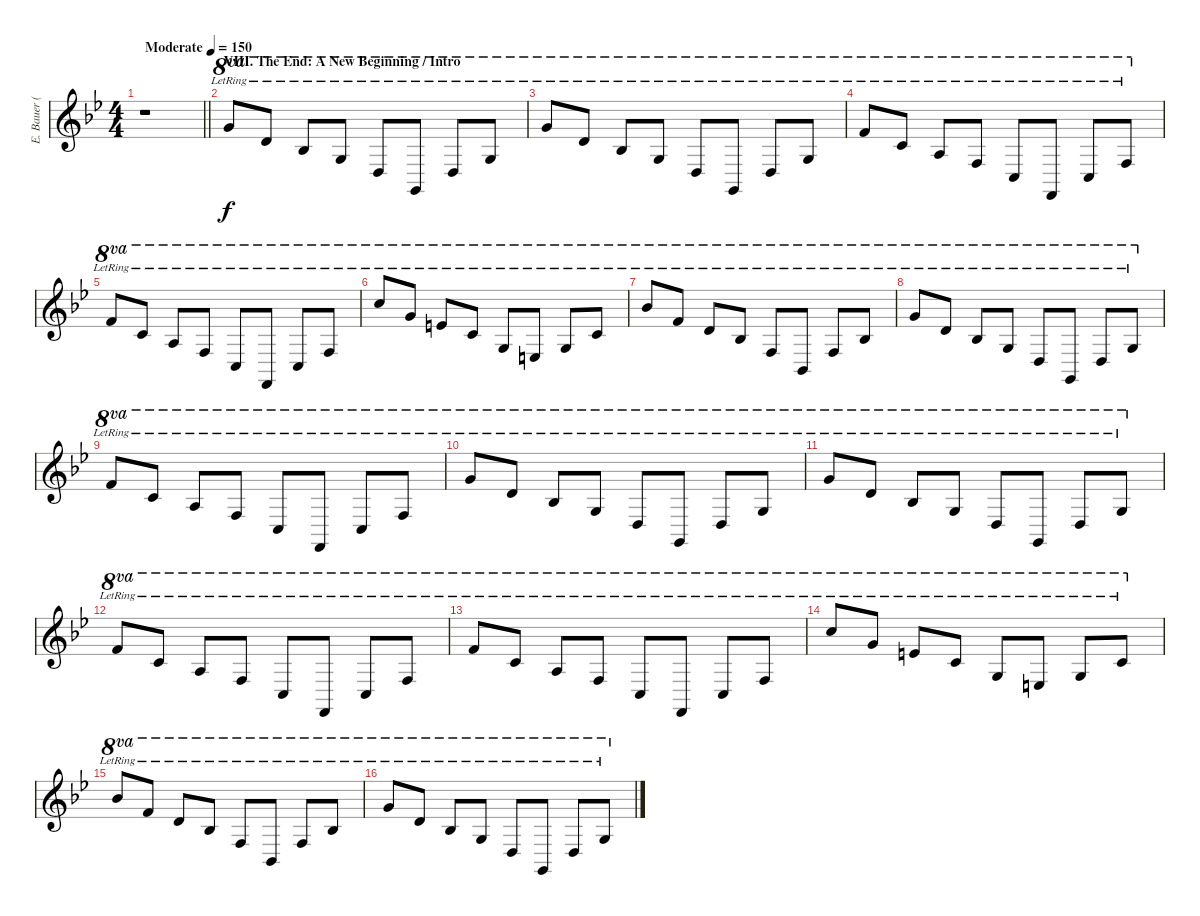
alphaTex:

\track ("E. Bauer (Keyboard)" "E. Bauer (") {instrument orchestralharp}
\staff {score}
\tuning (E4 B3 G3 D3 A2 E2) {hide}
\ts (4 4)
\tempo (150 "Moderate")
\clef g2
\barLineRight lightlight
\ks gminor
r.1{dy f instrument orchestralharp} |
\section ("" "VIII. The End: A New Beginning / Intro")
15.1{lr}.8{ot 8va} 15.2{lr}.8{ot 8va} 15.3{lr}.8{ot 8va} 17.4{lr}.8{ot 8va} 17.5{lr}.8{ot 8va} 15.6{lr}.8{ot 8va} 17.5{lr}.8{ot 8va} 17.4{lr}.8{ot 8va} |
15.1{lr}.8{ot 8va} 15.2{lr}.8{ot 8va} 15.3{lr}.8{ot 8va} 17.4{lr}.8{ot 8va} 17.5{lr}.8{ot 8va} 15.6{lr}.8{ot 8va} 17.5{lr}.8{ot 8va} 17.4{lr}.8{ot 8va} |
13.1{lr}.8{ot 8va} 13.2{lr}.8{ot 8va} 14.3{lr}.8{ot 8va} 15.4{lr}.8{ot 8va} 15.5{lr}.8{ot 8va} 13.6{lr}.8{ot 8va} 15.5{lr}.8{ot 8va} 15.4{lr}.8{ot 8va} |
13.1{lr}.8{ot 8va} 13.2{lr}.8{ot 8va} 14.3{lr}.8{ot 8va} 15.4{lr}.8{ot 8va} 15.5{lr}.8{ot 8va} 13.6{lr}.8{ot 8va} 15.5{lr}.8{ot 8va} 15.4{lr}.8{ot 8va} |
20.1{lr}.8{ot 8va} 20.2{lr}.8{ot 8va} 21.3{lr}.8{ot 8va} 22.4{lr}.8{ot 8va} 22.5{lr}.8{ot 8va} 24.6{lr}.8{ot 8va} 22.5{lr}.8{ot 8va} 22.4{lr}.8{ot 8va} |
18.1{lr}.8{ot 8va} 18.2{lr}.8{ot 8va} 19.3{lr}.8{ot 8va} 20.4{lr}.8{ot 8va} 20.5{lr}.8{ot 8va} 18.6{lr}.8{ot 8va} 20.5{lr}.8{ot 8va} 20.4{lr}.8{ot 8va} |
15.1{lr}.8{ot 8va} 15.2{lr}.8{ot 8va} 15.3{lr}.8{ot 8va} 17.4{lr}.8{ot 8va} 17.5{lr}.8{ot 8va} 15.6{lr}.8{ot 8va} 17.5{lr}.8{ot 8va} 17.4{lr}.8{ot 8va} |
13.1{lr}.8{ot 8va} 13.2{lr}.8{ot 8va} 14.3{lr}.8{ot 8va} 15.4{lr}.8{ot 8va} 15.5{lr}.8{ot 8va} 13.6{lr}.8{ot 8va} 15.5{lr}.8{ot 8va} 15.4{lr}.8{ot 8va} |
15.1{lr}.8{ot 8va} 15.2{lr}.8{ot 8va} 15.3{lr}.8{ot 8va} 17.4{lr}.8{ot 8va} 17.5{lr}.8{ot 8va} 15.6{lr}.8{ot 8va} 17.5{lr}.8{ot 8va} 17.4{lr}.8{ot 8va} |
15.1{lr}.8{ot 8va} 15.2{lr}.8{ot 8va} 15.3{lr}.8{ot 8va} 17.4{lr}.8{ot 8va} 17.5{lr}.8{ot 8va} 15.6{lr}.8{ot 8va} 17.5{lr}.8{ot 8va} 17.4{lr}.8{ot 8va} |
13.1{lr}.8{ot 8va} 13.2{lr}.8{ot 8va} 14.3{lr}.8{ot 8va} 15.4{lr}.8{ot 8va} 15.5{lr}.8{ot 8va} 13.6{lr}.8{ot 8va} 15.5{lr}.8{ot 8va} 15.4{lr}.8{ot 8va} |
13.1{lr}.8{ot 8va} 13.2{lr}.8{ot 8va} 14.3{lr}.8{ot 8va} 15.4{lr}.8{ot 8va} 15.5{lr}.8{ot 8va} 13.6{lr}.8{ot 8va} 15.5{lr}.8{ot 8va} 15.4{lr}.8{ot 8va} |
20.1{lr}.8{ot 8va} 20.2{lr}.8{ot 8va} 21.3{lr}.8{ot 8va} 22.4{lr}.8{ot 8va} 22.5{lr}.8{ot 8va} 24.6{lr}.8{ot 8va} 22.5{lr}.8{ot 8va} 22.4{lr}.8{ot 8va} |
18.1{lr}.8{ot 8va} 18.2{lr}.8{ot 8va} 19.3{lr}.8{ot 8va} 20.4{lr}.8{ot 8va} 20.5{lr}.8{ot 8va} 18.6{lr}.8{ot 8va} 20.5{lr}.8{ot 8va} 20.4{lr}.8{ot 8va} |
15.1{lr}.8{ot 8va} 15.2{lr}.8{ot 8va} 15.3{lr}.8{ot 8va} 17.4{lr}.8{ot 8va} 17.5{lr}.8{ot 8va} 15.6{lr}.8{ot 8va} 17.5{lr}.8{ot 8va} 17.4{lr}.8{ot 8va}
